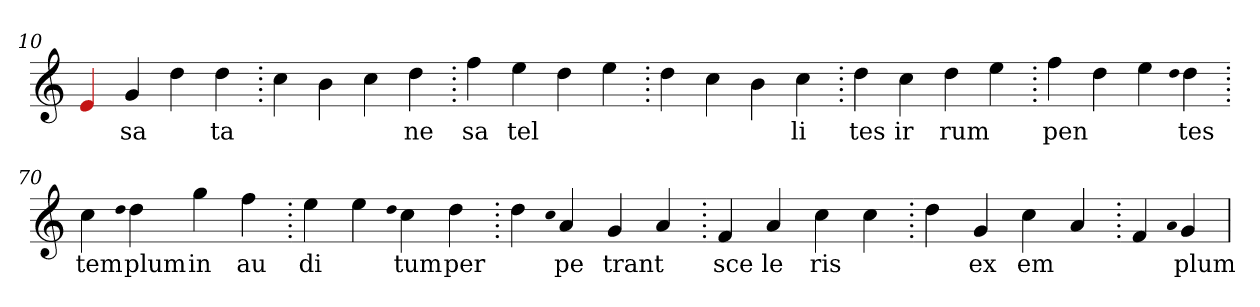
**kern	**text
*part1	*part1
*staff1	*staff1
*clefG2	*
=10.	=10.
4Re	.
4g	sa
4dd	.
4dd	ta
=20.	=20.
4cc	.
4b	.
4cc	.
4dd	ne
=30.	=30.
4ff	sa
4ee	tel
4dd	.
4ee	.
=40.	=40.
4dd	.
4cc	.
4b	.
4cc	li
=50.	=50.
4dd	tes
4cc	ir
4dd	rum
4ee	.
=60.	=60.
4ff	pen
4dd	.
4ee	.
qqdd	.
4dd	tes
=70.	=70.
4cc	tem
qqdd	.
4dd	plum
4gg	in
4ff	au
=80.	=80.
4ee	di
4ee	.
qqdd	.
4cc	tum
4dd	per
=90.	=90.
4dd	.
qqcc	.
4a	pe
4g	trant
4a	.
=100.	=100.
4f	sce
4a	le
4cc	ris
4cc	.
=110.	=110.
4dd	.
4g	ex
4cc	em
4a	.
=120.	=120.
4f	.
qqa	.
4g	plum
=	=
*-	*-
